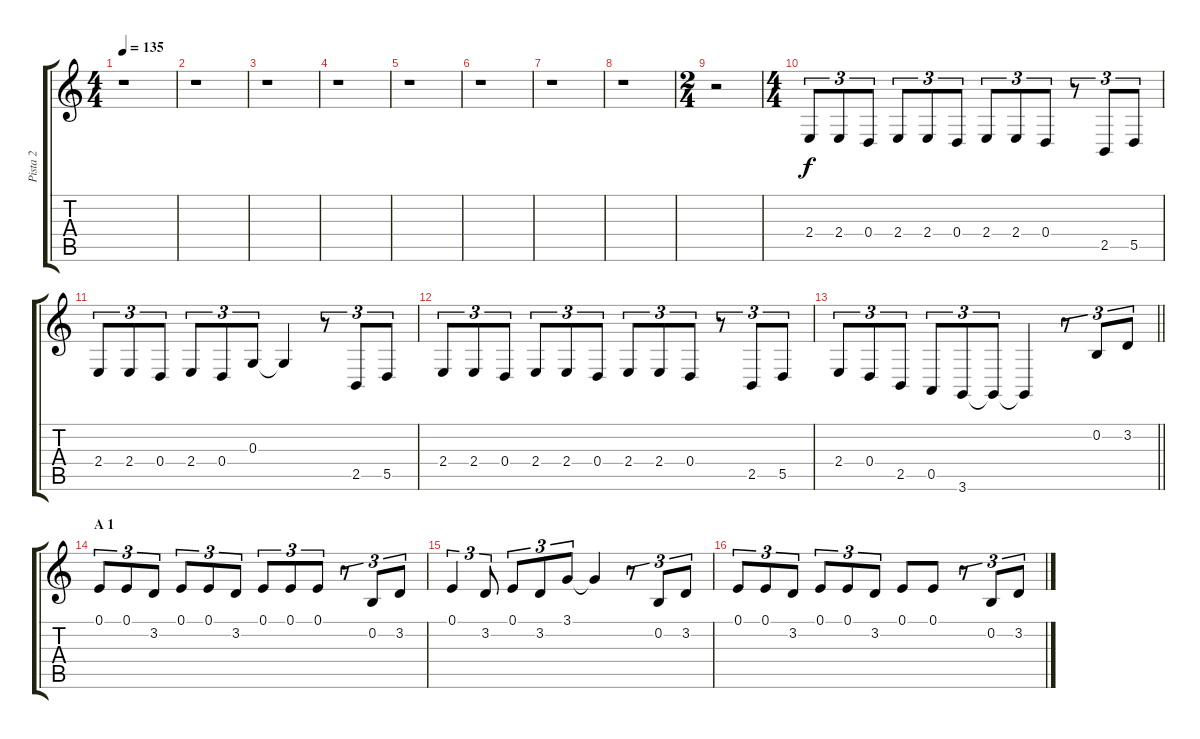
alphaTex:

\track ("Pista 2" "Pista 2") {instrument brightacousticpiano}
\staff {score tabs}
\tuning (E4 B3 G3 D3 A2 E2) {hide}
\ts (4 4)
\tempo 135
\clef g2
\ks c
r.1{dy f instrument brightacousticpiano} |
r.1 |
r.1 |
r.1 |
r.1 |
r.1 |
r.1 |
r.1 |
\ts (2 4)
r.2 |
\ts (4 4)
2.4.8{tu (3 2)} 2.4.8{tu (3 2)} 0.4.8{tu (3 2)} 2.4.8{tu (3 2)} 2.4.8{tu (3 2)} 0.4.8{tu (3 2)} 2.4.8{tu (3 2)} 2.4.8{tu (3 2)} 0.4.8{tu (3 2)} r.8{tu (3 2)} 2.5.8{tu (3 2)} 5.5.8{tu (3 2)} |
2.4.8{tu (3 2)} 2.4.8{tu (3 2)} 0.4.8{tu (3 2)} 2.4.8{tu (3 2)} 0.4.8{tu (3 2)} 0.3.8{tu (3 2)} 0.3{t}.4 r.8{tu (3 2)} 2.5.8{tu (3 2)} 5.5.8{tu (3 2)} |
2.4.8{tu (3 2)} 2.4.8{tu (3 2)} 0.4.8{tu (3 2)} 2.4.8{tu (3 2)} 2.4.8{tu (3 2)} 0.4.8{tu (3 2)} 2.4.8{tu (3 2)} 2.4.8{tu (3 2)} 0.4.8{tu (3 2)} r.8{tu (3 2)} 2.5.8{tu (3 2)} 5.5.8{tu (3 2)} |
\barLineRight lightlight
2.4.8{tu (3 2)} 0.4.8{tu (3 2)} 2.5.8{tu (3 2)} 0.5.8{tu (3 2)} 3.6.8{tu (3 2)} 3.6{t}.8{tu (3 2)} 3.6{t}.4 r.8{tu (3 2)} 0.2.8{tu (3 2)} 3.2.8{tu (3 2)} |
\section ("" "A 1")
0.1.8{tu (3 2)} 0.1.8{tu (3 2)} 3.2.8{tu (3 2)} 0.1.8{tu (3 2)} 0.1.8{tu (3 2)} 3.2.8{tu (3 2)} 0.1.8{tu (3 2)} 0.1.8{tu (3 2)} 0.1.8{tu (3 2)} r.8{tu (3 2)} 0.2.8{tu (3 2)} 3.2.8{tu (3 2)} |
0.1.4{tu (3 2)} 3.2.8{tu (3 2)} 0.1.8{tu (3 2)} 3.2.8{tu (3 2)} 3.1.8{tu (3 2)} 3.1{t}.4 r.8{tu (3 2)} 0.2.8{tu (3 2)} 3.2.8{tu (3 2)} |
0.1.8{tu (3 2)} 0.1.8{tu (3 2)} 3.2.8{tu (3 2)} 0.1.8{tu (3 2)} 0.1.8{tu (3 2)} 3.2.8{tu (3 2)} 0.1.8 0.1.8 r.8{tu (3 2)} 0.2.8{tu (3 2)} 3.2.8{tu (3 2)}
